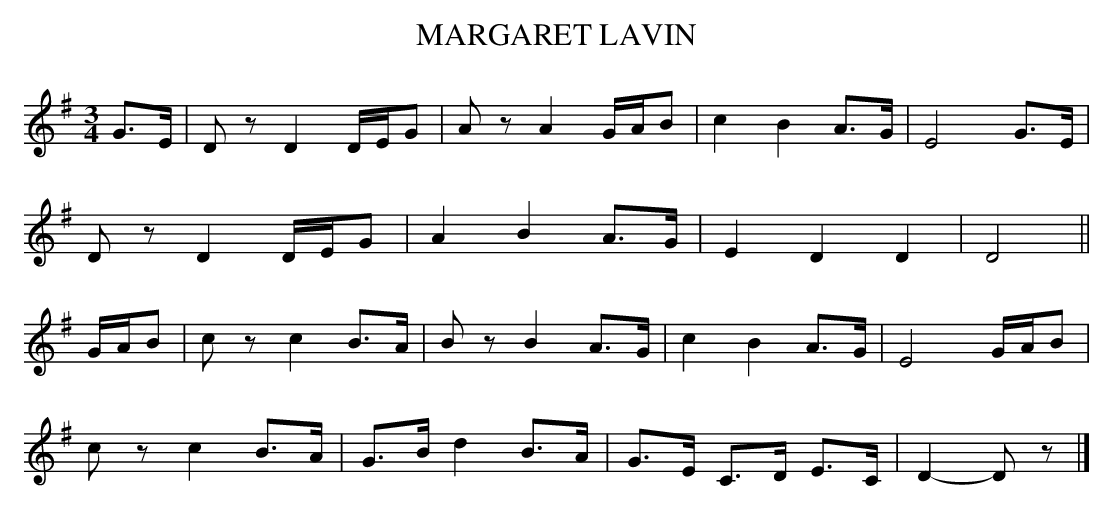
X:1
T:MARGARET LAVIN
Y:"moderate"
M:3/4
L:1/8
K:G
G>E|Dz D2 D/E/G|Az A2 G/A/B|c2 B2 A>G|E4 G>E|
Dz D2 D/E/G|A2 B2 A>G|E2 D2D2|D4||
G/A/B|cz c2 B>A|Bz B2 A>G|c2 B2 A>G|E4 G/A/B|
cz c2 B>A|G>B d2 B>A|G>E C>D E>C|D2-Dz|]
